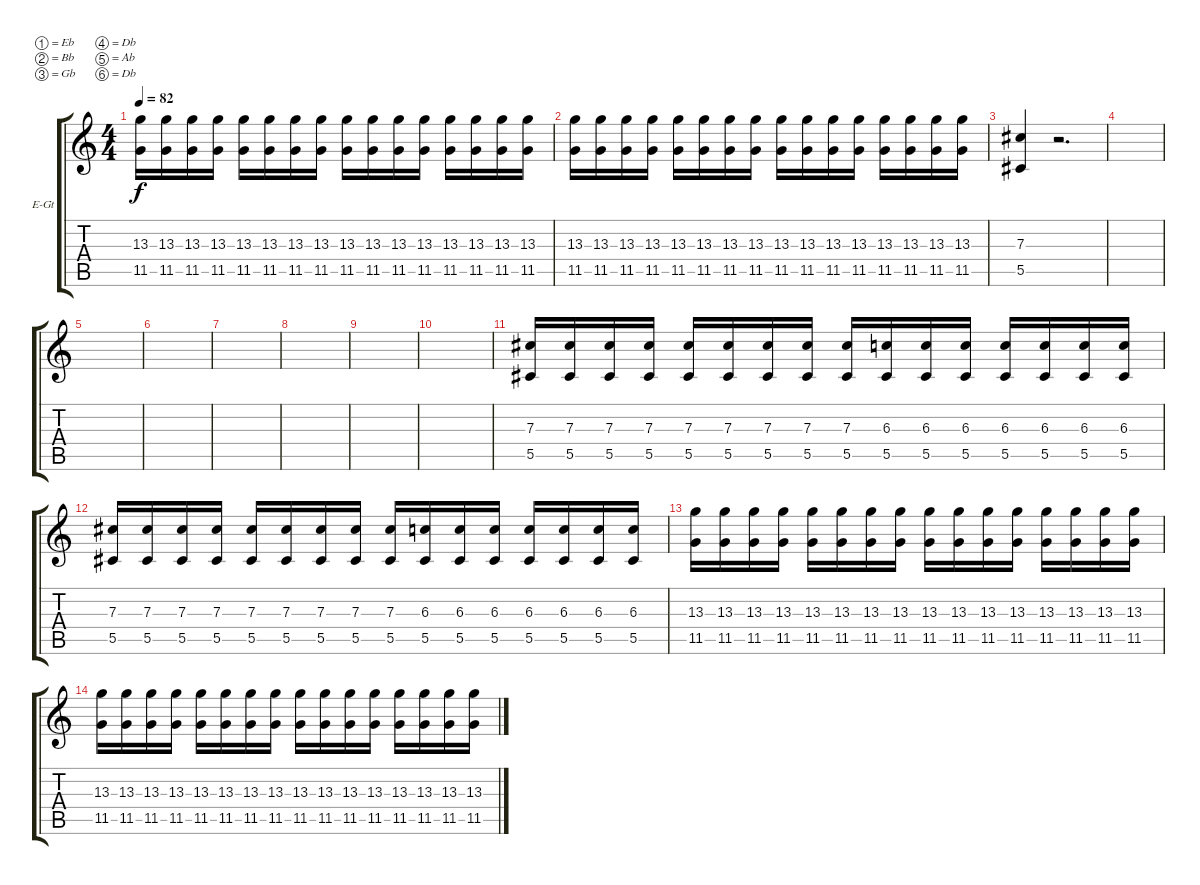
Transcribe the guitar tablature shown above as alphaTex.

\bracketExtendMode groupsimilarinstruments
\firstSystemTrackNameOrientation horizontal
\otherSystemsTrackNameOrientation horizontal
\track ("Electric Guitar" "E-Gt") {instrument distortionguitar}
\staff {score tabs}
\tuning (Eb4 Bb3 Gb3 Db3 Ab2 Db2)
\ts (4 4)
\tempo 82
\clef g2
\ks c
(11.5 13.3).16{dy f} (13.3 11.5).16 (11.5 13.3).16 (11.5 13.3).16 (11.5 13.3).16 (11.5 13.3).16 (11.5 13.3).16 (11.5 13.3).16 (11.5 13.3).16 (11.5 13.3).16 (11.5 13.3).16 (11.5 13.3).16 (11.5 13.3).16 (11.5 13.3).16 (11.5 13.3).16 (11.5 13.3).16 |
(11.5 13.3).16 (13.3 11.5).16 (11.5 13.3).16 (11.5 13.3).16 (11.5 13.3).16 (11.5 13.3).16 (11.5 13.3).16 (11.5 13.3).16 (11.5 13.3).16 (11.5 13.3).16 (11.5 13.3).16 (11.5 13.3).16 (11.5 13.3).16 (11.5 13.3).16 (11.5 13.3).16 (11.5 13.3).16 |
(5.5 7.3).4 r.2{d} |
|
|
|
|
|
|
|
(5.5 7.3).16 (5.5 7.3).16 (5.5 7.3).16 (5.5 7.3).16 (5.5 7.3).16 (7.3 5.5).16 (7.3 5.5).16 (7.3 5.5).16 (7.3 5.5).16 (6.3 5.5).16 (6.3 5.5).16 (6.3 5.5).16 (6.3 5.5).16 (6.3 5.5).16 (6.3 5.5).16 (6.3 5.5).16 |
(5.5 7.3).16 (5.5 7.3).16 (5.5 7.3).16 (5.5 7.3).16 (5.5 7.3).16 (7.3 5.5).16 (7.3 5.5).16 (7.3 5.5).16 (7.3 5.5).16 (6.3 5.5).16 (6.3 5.5).16 (6.3 5.5).16 (6.3 5.5).16 (6.3 5.5).16 (6.3 5.5).16 (6.3 5.5).16 |
(11.5 13.3).16 (13.3 11.5).16 (11.5 13.3).16 (11.5 13.3).16 (11.5 13.3).16 (11.5 13.3).16 (11.5 13.3).16 (11.5 13.3).16 (11.5 13.3).16 (11.5 13.3).16 (11.5 13.3).16 (11.5 13.3).16 (11.5 13.3).16 (11.5 13.3).16 (11.5 13.3).16 (11.5 13.3).16 |
(11.5 13.3).16 (13.3 11.5).16 (11.5 13.3).16 (11.5 13.3).16 (11.5 13.3).16 (11.5 13.3).16 (11.5 13.3).16 (11.5 13.3).16 (11.5 13.3).16 (11.5 13.3).16 (11.5 13.3).16 (11.5 13.3).16 (11.5 13.3).16 (11.5 13.3).16 (11.5 13.3).16 (11.5 13.3).16
